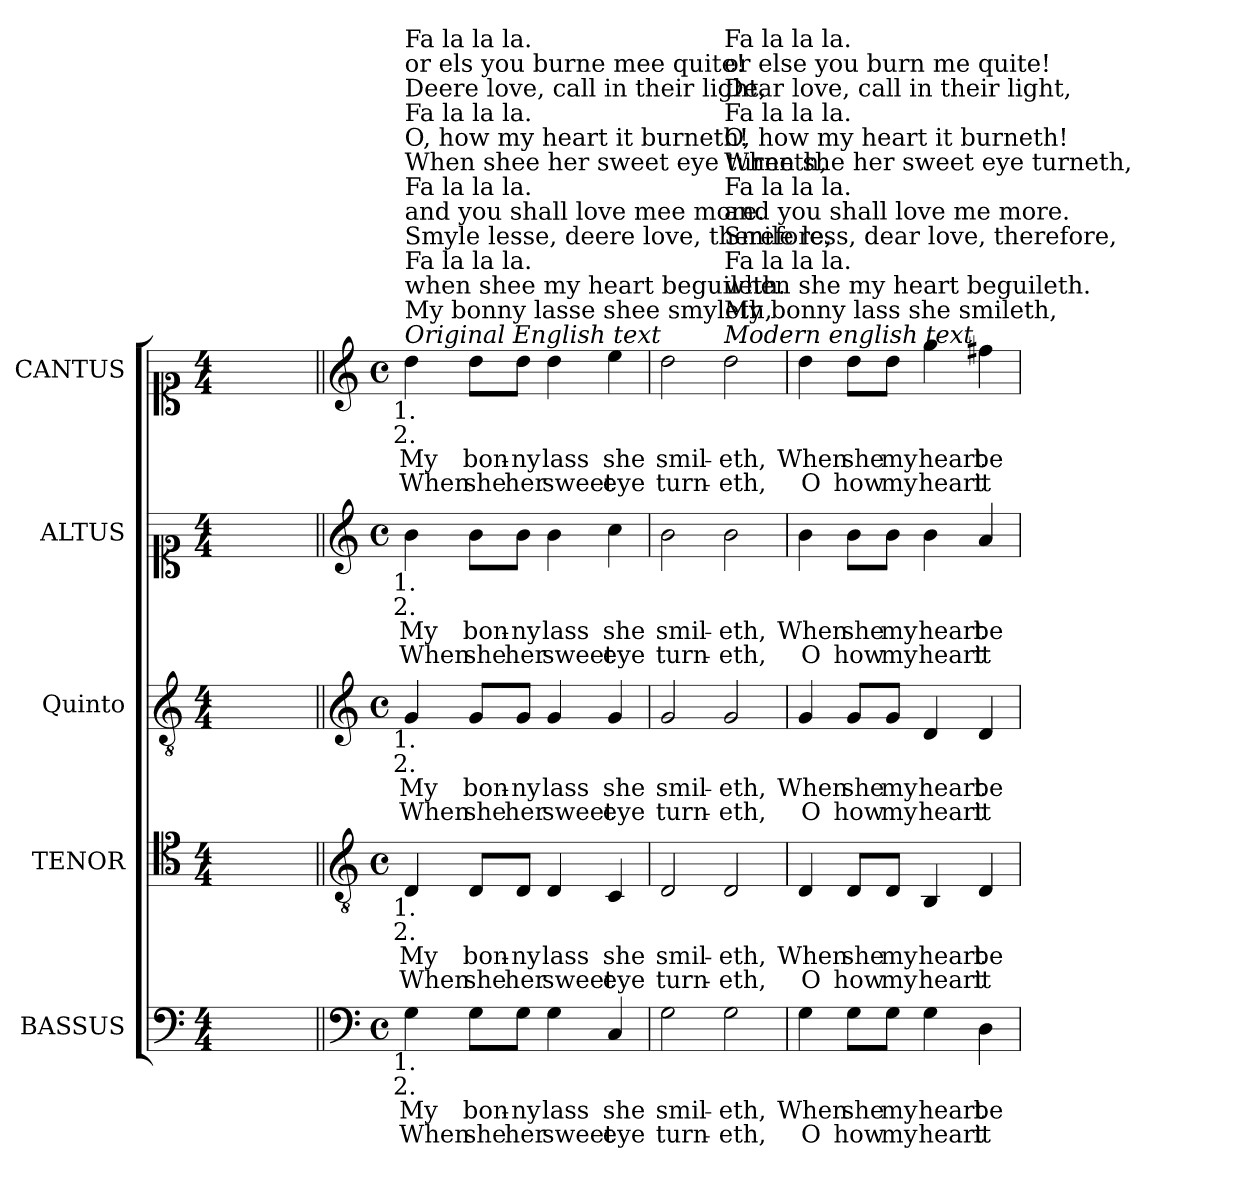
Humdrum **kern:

**kern	**text	**text	**kern	**text	**text	**kern	**text	**text	**kern	**text	**text	**kern	**text	**text
*part5	*part5	*part5	*part4	*part4	*part4	*part3	*part3	*part3	*part2	*part2	*part2	*part1	*part1	*part1
*staff5	*staff5	*staff5	*staff4	*staff4	*staff4	*staff3	*staff3	*staff3	*staff2	*staff2	*staff2	*staff1	*staff1	*staff1
*I"BASSUS	*	*	*I"TENOR	*	*	*I"Quinto	*	*	*I"ALTUS	*	*	*I"CANTUS	*	*
*I'B	*	*	*I'T	*	*	*I'Q.	*	*	*	*	*	*I'S	*	*
!!LO:PB:g=z
*clefF4	*	*	*clefC4	*	*	*clefGv2	*	*	*clefC1	*	*	*clefC1	*	*
*k[]	*	*	*k[]	*	*	*k[]	*	*	*k[]	*	*	*k[]	*	*
*C:	*	*	*C:	*	*	*C:	*	*	*C:	*	*	*C:	*	*
*M4/4	*	*	*M4/4	*	*	*M4/4	*	*	*M4/4	*	*	*M4/4	*	*
=1	=1	=1	=1	=1	=1	=1	=1	=1	=1	=1	=1	=1	=1	=1
1ryy	.	.	1ryy	.	.	1ryy	.	.	1ryy	.	.	1ryy	.	.
=1||	=1||	=1||	=1||	=1||	=1||	=1||	=1||	=1||	=1||	=1||	=1||	=1||	=1||	=1||
*clefF4	*	*	*clefGv2	*	*	*clefG2	*	*	*clefG2	*	*	*clefG2	*	*
*k[]	*	*	*k[]	*	*	*k[]	*	*	*k[]	*	*	*k[]	*	*
*C:	*	*	*C:	*	*	*C:	*	*	*C:	*	*	*C:	*	*
*M4/4	*	*	*M4/4	*	*	*M4/4	*	*	*M4/4	*	*	*M4/4	*	*
*met(c)	*	*	*met(c)	*	*	*met(c)	*	*	*met(c)	*	*	*met(c)	*	*
!	!LO:LY:b:color=#000000	!LO:LY:b:color=#000000	!	!	!	!	!	!	!	!	!	!	!	!
!	!	!	!	!LO:LY:b:color=#000000	!LO:LY:b:color=#000000	!	!	!	!	!	!	!	!	!
!	!	!	!	!	!	!	!LO:LY:b:color=#000000	!LO:LY:b:color=#000000	!	!	!	!	!	!
!	!	!	!	!	!	!	!	!	!	!LO:LY:b:color=#000000	!LO:LY:b:color=#000000	!	!	!
*	*	*	*	*	*	*	*	*	*	*	*	*MM144	*	*
!	!	!	!	!	!	!	!	!	!	!	!	!LO:TX:b:cj:t=1.	!	!
!	!	!	!	!	!	!	!	!	!	!	!	!LO:TX:b:cj:t=2.	!	!
!	!	!	!	!	!	!	!	!	!	!	!	!LO:TX:a:i:t=Original English text	!	!
!	!	!	!	!	!	!	!	!	!	!	!	!LO:TX:t=My bonny lasse shee smyleth,	!	!
!	!	!	!	!	!	!	!	!	!	!	!	!LO:TX:t=when shee my heart beguileth.	!	!
!	!	!	!	!	!	!	!	!	!	!	!	!LO:TX:t=Fa la la la.	!	!
!	!	!	!	!	!	!	!	!	!	!	!	!LO:TX:t=Smyle lesse, deere love, therefore,	!	!
!	!	!	!	!	!	!	!	!	!	!	!	!LO:TX:t=and you shall love mee more.	!	!
!	!	!	!	!	!	!	!	!	!	!	!	!LO:TX:t=Fa la la la.	!	!
!	!	!	!	!	!	!	!	!	!	!	!	!LO:TX:t=When shee her sweet eye turneth,	!	!
!	!	!	!	!	!	!	!	!	!	!	!	!LO:TX:t=O, how my heart it burneth!	!	!
!	!	!	!	!	!	!	!	!	!	!	!	!LO:TX:t=Fa la la la.	!	!
!	!	!	!	!	!	!	!	!	!	!	!	!LO:TX:t=Deere love, call in their light,	!	!
!	!	!	!	!	!	!	!	!	!	!	!	!LO:TX:t=or els you burne mee quite!	!	!
!	!	!	!	!	!	!	!	!	!	!	!	!LO:TX:t=Fa la la la.	!	!
!	!	!	!	!	!	!	!	!	!LO:TX:b:cj:t=1.	!	!	!	!	!
!	!	!	!	!	!	!	!	!	!LO:TX:b:cj:t=2.	!	!	!	!	!
!	!	!	!	!	!	!LO:TX:b:cj:t=1.	!	!	!	!	!	!	!	!
!	!	!	!	!	!	!LO:TX:b:cj:t=2.	!	!	!	!	!	!	!	!
!	!	!	!LO:TX:b:cj:t=1.	!	!	!	!	!	!	!	!	!	!	!
!	!	!	!LO:TX:b:cj:t=2.	!	!	!	!	!	!	!	!	!	!	!
!LO:TX:b:cj:t=1.	!	!	!	!	!	!	!	!	!	!	!	!	!	!
!LO:TX:b:cj:t=2.	!	!	!	!	!	!	!	!	!	!	!	!	!	!
!	!	!	!	!	!	!	!	!	!	!	!	!	!LO:LY:b:color=#000000	!LO:LY:b:color=#000000
4Gi\	My	When	4Di/	My	When	4gi/	My	When	4bi\	My	When	4ddi\	My	When
!	!LO:LY:b:color=#000000	!LO:LY:b:color=#000000	!	!	!	!	!	!	!	!	!	!	!	!
!	!	!	!	!LO:LY:b:color=#000000	!LO:LY:b:color=#000000	!	!	!	!	!	!	!	!	!
!	!	!	!	!	!	!	!LO:LY:b:color=#000000	!LO:LY:b:color=#000000	!	!	!	!	!	!
!	!	!	!	!	!	!	!	!	!	!LO:LY:b:color=#000000	!LO:LY:b:color=#000000	!	!	!
!	!	!	!	!	!	!	!	!	!	!	!	!	!LO:LY:b:color=#000000	!LO:LY:b:color=#000000
8Gi\L	bon-	she	8Di/L	bon-	she	8gi/L	bon-	she	8bi\L	bon-	she	8ddi\L	bon-	she
!	!LO:LY:b:color=#000000	!LO:LY:b:color=#000000	!	!	!	!	!	!	!	!	!	!	!	!
!	!	!	!	!LO:LY:b:color=#000000	!LO:LY:b:color=#000000	!	!	!	!	!	!	!	!	!
!	!	!	!	!	!	!	!LO:LY:b:color=#000000	!LO:LY:b:color=#000000	!	!	!	!	!	!
!	!	!	!	!	!	!	!	!	!	!LO:LY:b:color=#000000	!LO:LY:b:color=#000000	!	!	!
!	!	!	!	!	!	!	!	!	!	!	!	!	!LO:LY:b:color=#000000	!LO:LY:b:color=#000000
8Gi\J	-ny	her	8Di/J	-ny	her	8gi/J	-ny	her	8bi\J	-ny	her	8ddi\J	-ny	her
!	!LO:LY:b:color=#000000	!LO:LY:b:color=#000000	!	!	!	!	!	!	!	!	!	!	!	!
!	!	!	!	!LO:LY:b:color=#000000	!LO:LY:b:color=#000000	!	!	!	!	!	!	!	!	!
!	!	!	!	!	!	!	!LO:LY:b:color=#000000	!LO:LY:b:color=#000000	!	!	!	!	!	!
!	!	!	!	!	!	!	!	!	!	!LO:LY:b:color=#000000	!LO:LY:b:color=#000000	!	!	!
!	!	!	!	!	!	!	!	!	!	!	!	!	!LO:LY:b:color=#000000	!LO:LY:b:color=#000000
4Gi\	lass	sweet	4Di/	lass	sweet	4gi/	lass	sweet	4bi\	lass	sweet	4ddi\	lass	sweet
!	!LO:LY:b:color=#000000	!LO:LY:b:color=#000000	!	!	!	!	!	!	!	!	!	!	!	!
!	!	!	!	!LO:LY:b:color=#000000	!LO:LY:b:color=#000000	!	!	!	!	!	!	!	!	!
!	!	!	!	!	!	!	!LO:LY:b:color=#000000	!LO:LY:b:color=#000000	!	!	!	!	!	!
!	!	!	!	!	!	!	!	!	!	!LO:LY:b:color=#000000	!LO:LY:b:color=#000000	!	!	!
!	!	!	!	!	!	!	!	!	!	!	!	!	!LO:LY:b:color=#000000	!LO:LY:b:color=#000000
4Ci/	she	eye	4Ci/	she	eye	4gi/	she	eye	4cci\	she	eye	4eei\	she	eye
=2	=2	=2	=2	=2	=2	=2	=2	=2	=2	=2	=2	=2	=2	=2
!	!LO:LY:b:color=#000000	!LO:LY:b:color=#000000	!	!	!	!	!	!	!	!	!	!	!	!
!	!	!	!	!LO:LY:b:color=#000000	!LO:LY:b:color=#000000	!	!	!	!	!	!	!	!	!
!	!	!	!	!	!	!	!LO:LY:b:color=#000000	!LO:LY:b:color=#000000	!	!	!	!	!	!
!	!	!	!	!	!	!	!	!	!	!LO:LY:b:color=#000000	!LO:LY:b:color=#000000	!	!	!
!	!	!	!	!	!	!	!	!	!	!	!	!	!LO:LY:b:color=#000000	!LO:LY:b:color=#000000
2Gi\	smil-	turn-	2Di/	smil-	turn-	2gi/	smil-	turn-	2bi\	smil-	turn-	2ddi\	smil-	turn-
!	!LO:LY:b:color=#000000	!LO:LY:b:color=#000000	!	!	!	!	!	!	!	!	!	!	!	!
!	!	!	!	!LO:LY:b:color=#000000	!LO:LY:b:color=#000000	!	!	!	!	!	!	!	!	!
!	!	!	!	!	!	!	!LO:LY:b:color=#000000	!LO:LY:b:color=#000000	!	!	!	!	!	!
!	!	!	!	!	!	!	!	!	!	!LO:LY:b:color=#000000	!LO:LY:b:color=#000000	!	!	!
!	!	!	!	!	!	!	!	!	!	!	!	!LO:TX:a:i:t=Modern english text	!	!
!	!	!	!	!	!	!	!	!	!	!	!	!LO:TX:t=My bonny lass she smileth,	!	!
!	!	!	!	!	!	!	!	!	!	!	!	!LO:TX:t=when she my heart beguileth.	!	!
!	!	!	!	!	!	!	!	!	!	!	!	!LO:TX:t=Fa la la la.	!	!
!	!	!	!	!	!	!	!	!	!	!	!	!LO:TX:t=Smile less, dear love, therefore,	!	!
!	!	!	!	!	!	!	!	!	!	!	!	!LO:TX:t=and you shall love me more.	!	!
!	!	!	!	!	!	!	!	!	!	!	!	!LO:TX:t=Fa la la la.	!	!
!	!	!	!	!	!	!	!	!	!	!	!	!LO:TX:t=When she her sweet eye turneth,	!	!
!	!	!	!	!	!	!	!	!	!	!	!	!LO:TX:t=O, how my heart it burneth!	!	!
!	!	!	!	!	!	!	!	!	!	!	!	!LO:TX:t=Fa la la la.	!	!
!	!	!	!	!	!	!	!	!	!	!	!	!LO:TX:t=Dear love, call in their light,	!	!
!	!	!	!	!	!	!	!	!	!	!	!	!LO:TX:t=or else you burn me quite!	!	!
!	!	!	!	!	!	!	!	!	!	!	!	!LO:TX:t=Fa la la la.	!	!
!	!	!	!	!	!	!	!	!	!	!	!	!	!LO:LY:b:color=#000000	!LO:LY:b:color=#000000
2Gi\	-eth,	-eth,	2Di/	-eth,	-eth,	2gi/	-eth,	-eth,	2bi\	-eth,	-eth,	2ddi\	-eth,	-eth,
=3	=3	=3	=3	=3	=3	=3	=3	=3	=3	=3	=3	=3	=3	=3
!	!LO:LY:b:color=#000000	!LO:LY:b:color=#000000	!	!	!	!	!	!	!	!	!	!	!	!
!	!	!	!	!LO:LY:b:color=#000000	!LO:LY:b:color=#000000	!	!	!	!	!	!	!	!	!
!	!	!	!	!	!	!	!LO:LY:b:color=#000000	!LO:LY:b:color=#000000	!	!	!	!	!	!
!	!	!	!	!	!	!	!	!	!	!LO:LY:b:color=#000000	!LO:LY:b:color=#000000	!	!	!
!	!	!	!	!	!	!	!	!	!	!	!	!	!LO:LY:b:color=#000000	!LO:LY:b:color=#000000
4Gi\	When	O	4Di/	When	O	4gi/	When	O	4bi\	When	O	4ddi\	When	O
!	!LO:LY:b:color=#000000	!LO:LY:b:color=#000000	!	!	!	!	!	!	!	!	!	!	!	!
!	!	!	!	!LO:LY:b:color=#000000	!LO:LY:b:color=#000000	!	!	!	!	!	!	!	!	!
!	!	!	!	!	!	!	!LO:LY:b:color=#000000	!LO:LY:b:color=#000000	!	!	!	!	!	!
!	!	!	!	!	!	!	!	!	!	!LO:LY:b:color=#000000	!LO:LY:b:color=#000000	!	!	!
!	!	!	!	!	!	!	!	!	!	!	!	!	!LO:LY:b:color=#000000	!LO:LY:b:color=#000000
8Gi\L	she	how	8Di/L	she	how	8gi/L	she	how	8bi\L	she	how	8ddi\L	she	how
!	!LO:LY:b:color=#000000	!LO:LY:b:color=#000000	!	!	!	!	!	!	!	!	!	!	!	!
!	!	!	!	!LO:LY:b:color=#000000	!LO:LY:b:color=#000000	!	!	!	!	!	!	!	!	!
!	!	!	!	!	!	!	!LO:LY:b:color=#000000	!LO:LY:b:color=#000000	!	!	!	!	!	!
!	!	!	!	!	!	!	!	!	!	!LO:LY:b:color=#000000	!LO:LY:b:color=#000000	!	!	!
!	!	!	!	!	!	!	!	!	!	!	!	!	!LO:LY:b:color=#000000	!LO:LY:b:color=#000000
8Gi\J	my	my	8Di/J	my	my	8gi/J	my	my	8bi\J	my	my	8ddi\J	my	my
!	!LO:LY:b:color=#000000	!LO:LY:b:color=#000000	!	!	!	!	!	!	!	!	!	!	!	!
!	!	!	!	!LO:LY:b:color=#000000	!LO:LY:b:color=#000000	!	!	!	!	!	!	!	!	!
!	!	!	!	!	!	!	!LO:LY:b:color=#000000	!LO:LY:b:color=#000000	!	!	!	!	!	!
!	!	!	!	!	!	!	!	!	!	!LO:LY:b:color=#000000	!LO:LY:b:color=#000000	!	!	!
!	!	!	!	!	!	!	!	!	!	!	!	!	!LO:LY:b:color=#000000	!LO:LY:b:color=#000000
4Gi\	heart	heart	4BBi/	heart	heart	4di/	heart	heart	4bi\	heart	heart	4ggi\	heart	heart
!	!LO:LY:b:color=#000000	!LO:LY:b:color=#000000	!	!	!	!	!	!	!	!	!	!	!	!
!	!	!	!	!LO:LY:b:color=#000000	!LO:LY:b:color=#000000	!	!	!	!	!	!	!	!	!
!	!	!	!	!	!	!	!LO:LY:b:color=#000000	!LO:LY:b:color=#000000	!	!	!	!	!	!
!	!	!	!	!	!	!	!	!	!	!LO:LY:b:color=#000000	!LO:LY:b:color=#000000	!	!	!
!	!	!	!	!	!	!	!	!	!	!	!	!	!LO:LY:b:color=#000000	!LO:LY:b:color=#000000
4Di\	be-	it	4Di/	be-	it	4di/	be-	it	4ai/	be-	it	4ff#Xi\	be-	it
=	=	=	=	=	=	=	=	=	=	=	=	=	=	=
*-	*-	*-	*-	*-	*-	*-	*-	*-	*-	*-	*-	*-	*-	*-
